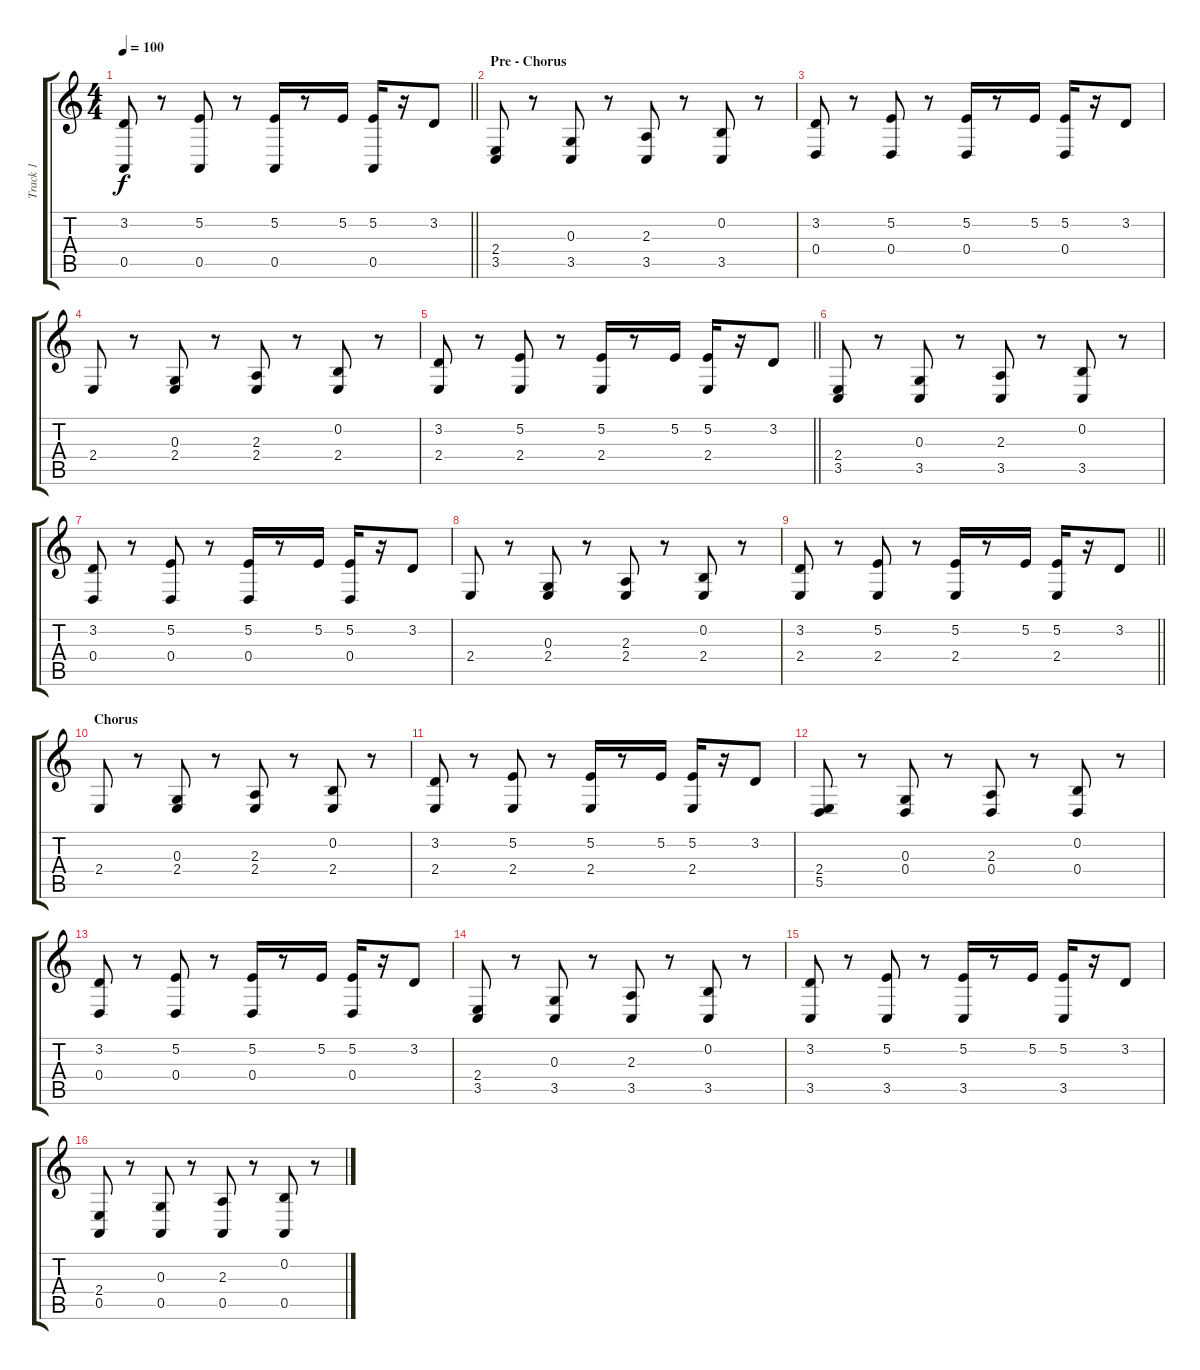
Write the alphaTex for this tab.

\track ("Track 1" "Track 1") {instrument brightacousticpiano}
\staff {score tabs}
\tuning (E4 B3 G3 D3 A2 E2) {hide}
\ts (4 4)
\tempo 100
\clef g2
\barLineRight lightlight
\ks c
(3.2 0.5).8{dy f} r.8 (5.2 0.5).8 r.8 (5.2 0.5).16 r.8 5.2.16 (5.2 0.5).16 r.16 3.2.8 |
\section ("" "Pre - Chorus")
(2.4 3.5).8 r.8 (0.3 3.5).8 r.8 (2.3 3.5).8 r.8 (0.2 3.5).8 r.8 |
(3.2 0.4).8 r.8 (5.2 0.4).8 r.8 (5.2 0.4).16 r.8 5.2.16 (5.2 0.4).16 r.16 3.2.8 |
2.4.8 r.8 (0.3 2.4).8 r.8 (2.3 2.4).8 r.8 (0.2 2.4).8 r.8 |
\barLineRight lightlight
(3.2 2.4).8 r.8 (5.2 2.4).8 r.8 (5.2 2.4).16 r.8 5.2.16 (5.2 2.4).16 r.16 3.2.8 |
(2.4 3.5).8 r.8 (0.3 3.5).8 r.8 (2.3 3.5).8 r.8 (0.2 3.5).8 r.8 |
(3.2 0.4).8 r.8 (5.2 0.4).8 r.8 (5.2 0.4).16 r.8 5.2.16 (5.2 0.4).16 r.16 3.2.8 |
2.4.8 r.8 (0.3 2.4).8 r.8 (2.3 2.4).8 r.8 (0.2 2.4).8 r.8 |
\barLineRight lightlight
(3.2 2.4).8 r.8 (5.2 2.4).8 r.8 (5.2 2.4).16 r.8 5.2.16 (5.2 2.4).16 r.16 3.2.8 |
\section ("" "Chorus")
2.4.8 r.8 (0.3 2.4).8 r.8 (2.3 2.4).8 r.8 (0.2 2.4).8 r.8 |
(3.2 2.4).8 r.8 (5.2 2.4).8 r.8 (5.2 2.4).16 r.8 5.2.16 (5.2 2.4).16 r.16 3.2.8 |
(2.4 5.5).8 r.8 (0.3 0.4).8 r.8 (2.3 0.4).8 r.8 (0.2 0.4).8 r.8 |
(3.2 0.4).8 r.8 (5.2 0.4).8 r.8 (5.2 0.4).16 r.8 5.2.16 (5.2 0.4).16 r.16 3.2.8 |
(2.4 3.5).8 r.8 (0.3 3.5).8 r.8 (2.3 3.5).8 r.8 (0.2 3.5).8 r.8 |
(3.2 3.5).8 r.8 (5.2 3.5).8 r.8 (5.2 3.5).16 r.8 5.2.16 (5.2 3.5).16 r.16 3.2.8 |
(2.4 0.5).8 r.8 (0.3 0.5).8 r.8 (2.3 0.5).8 r.8 (0.2 0.5).8 r.8
